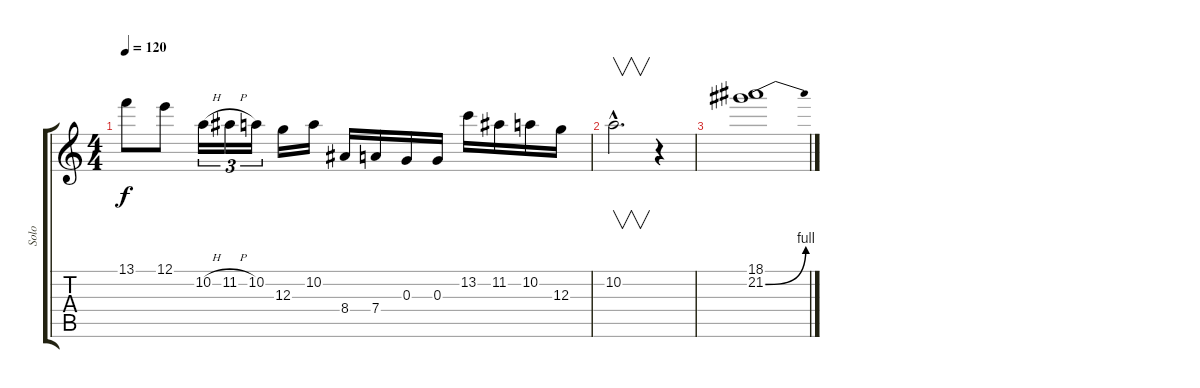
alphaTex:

\track ("Solo" "Solo") {instrument overdrivenguitar}
\staff {score tabs}
\tuning (E4 B3 G3 D3 A2 E2) {hide}
\ts (4 4)
\tempo 120
\clef g2
\ks c
13.1.8{dy f} 12.1.8 10.2{h}.16{tu (3 2)} 11.2{h}.16{tu (3 2)} 10.2.16{tu (3 2)} 12.3.16 10.2.16 8.4.16 7.4.16 0.3.16 0.3.16 13.2.16 11.2.16 10.2.16 12.3.16 |
10.2{hac}.2{v d} r.4 |
(18.1 21.2{be (bend 0 0 60 4)}).1
